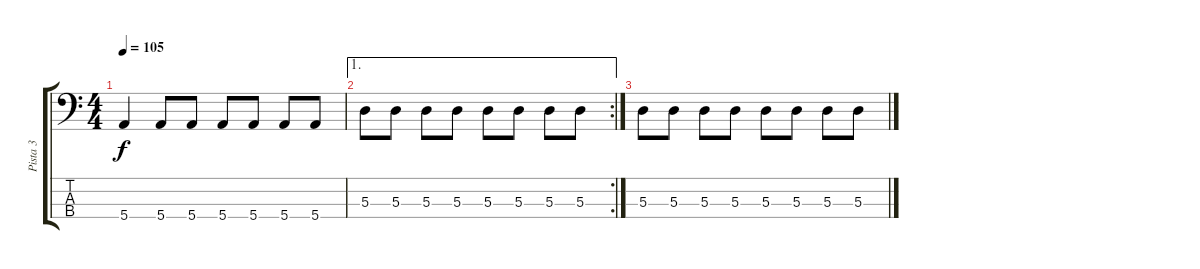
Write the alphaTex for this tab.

\track ("Pista 3" "Pista 3") {instrument electricbassfinger}
\staff {score tabs}
\tuning (G2 D2 A1 E1) {hide}
\ts (4 4)
\tempo 105
\clef f4
\ks c
5.4.4{dy f} 5.4.8 5.4.8 5.4.8 5.4.8 5.4.8 5.4.8 |
\ae 1
\rc 2
5.3.8 5.3.8 5.3.8 5.3.8 5.3.8 5.3.8 5.3.8 5.3.8 |
5.3.8 5.3.8 5.3.8 5.3.8 5.3.8 5.3.8 5.3.8 5.3.8
